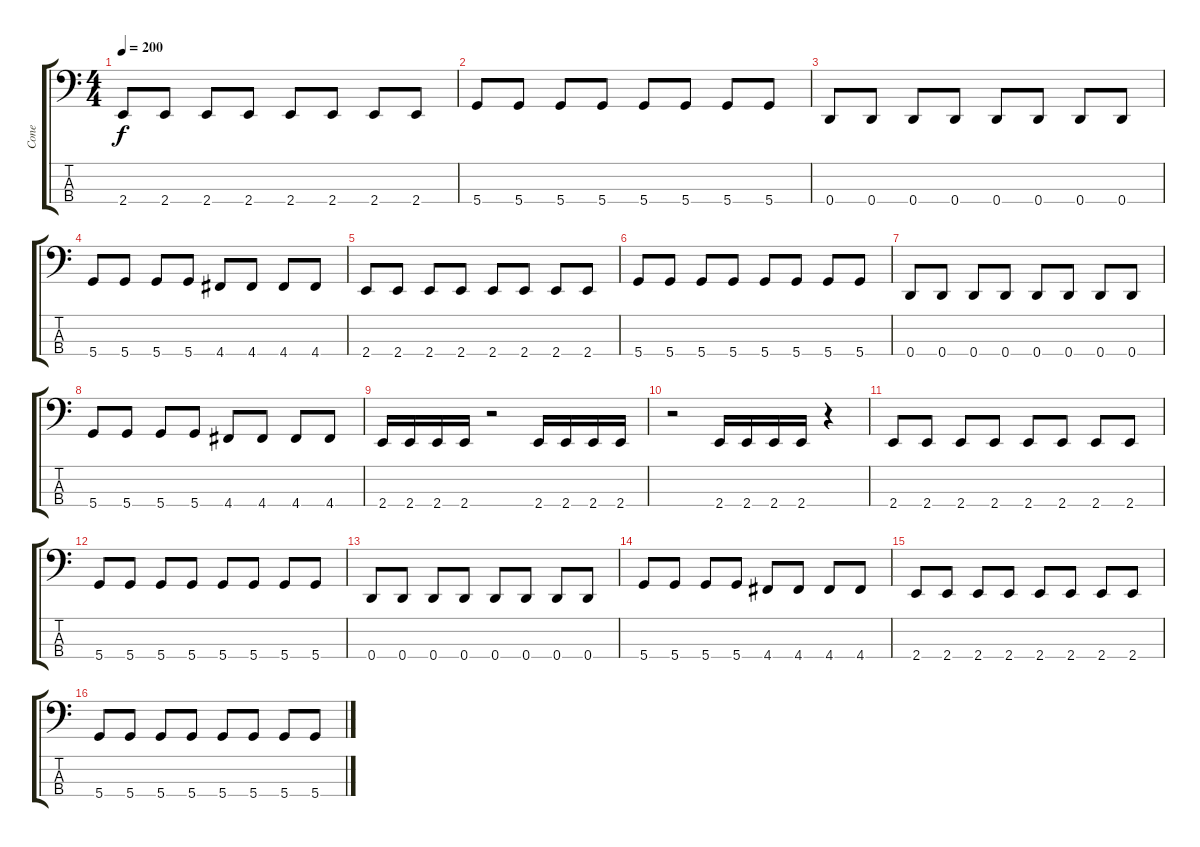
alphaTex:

\track ("Cone" "Cone") {instrument electricbasspick}
\staff {score tabs}
\tuning (G2 D2 A1 D1) {hide}
\ts (4 4)
\tempo 200
\clef f4
\ks c
2.4.8{dy f} 2.4.8 2.4.8 2.4.8 2.4.8 2.4.8 2.4.8 2.4.8 |
5.4.8 5.4.8 5.4.8 5.4.8 5.4.8 5.4.8 5.4.8 5.4.8 |
0.4.8 0.4.8 0.4.8 0.4.8 0.4.8 0.4.8 0.4.8 0.4.8 |
5.4.8 5.4.8 5.4.8 5.4.8 4.4.8 4.4.8 4.4.8 4.4.8 |
2.4.8 2.4.8 2.4.8 2.4.8 2.4.8 2.4.8 2.4.8 2.4.8 |
5.4.8 5.4.8 5.4.8 5.4.8 5.4.8 5.4.8 5.4.8 5.4.8 |
0.4.8 0.4.8 0.4.8 0.4.8 0.4.8 0.4.8 0.4.8 0.4.8 |
5.4.8 5.4.8 5.4.8 5.4.8 4.4.8 4.4.8 4.4.8 4.4.8 |
2.4.16 2.4.16 2.4.16 2.4.16 r.2 2.4.16 2.4.16 2.4.16 2.4.16 |
r.2 2.4.16 2.4.16 2.4.16 2.4.16 r.4 |
2.4.8 2.4.8 2.4.8 2.4.8 2.4.8 2.4.8 2.4.8 2.4.8 |
5.4.8 5.4.8 5.4.8 5.4.8 5.4.8 5.4.8 5.4.8 5.4.8 |
0.4.8 0.4.8 0.4.8 0.4.8 0.4.8 0.4.8 0.4.8 0.4.8 |
5.4.8 5.4.8 5.4.8 5.4.8 4.4.8 4.4.8 4.4.8 4.4.8 |
2.4.8 2.4.8 2.4.8 2.4.8 2.4.8 2.4.8 2.4.8 2.4.8 |
5.4.8 5.4.8 5.4.8 5.4.8 5.4.8 5.4.8 5.4.8 5.4.8
